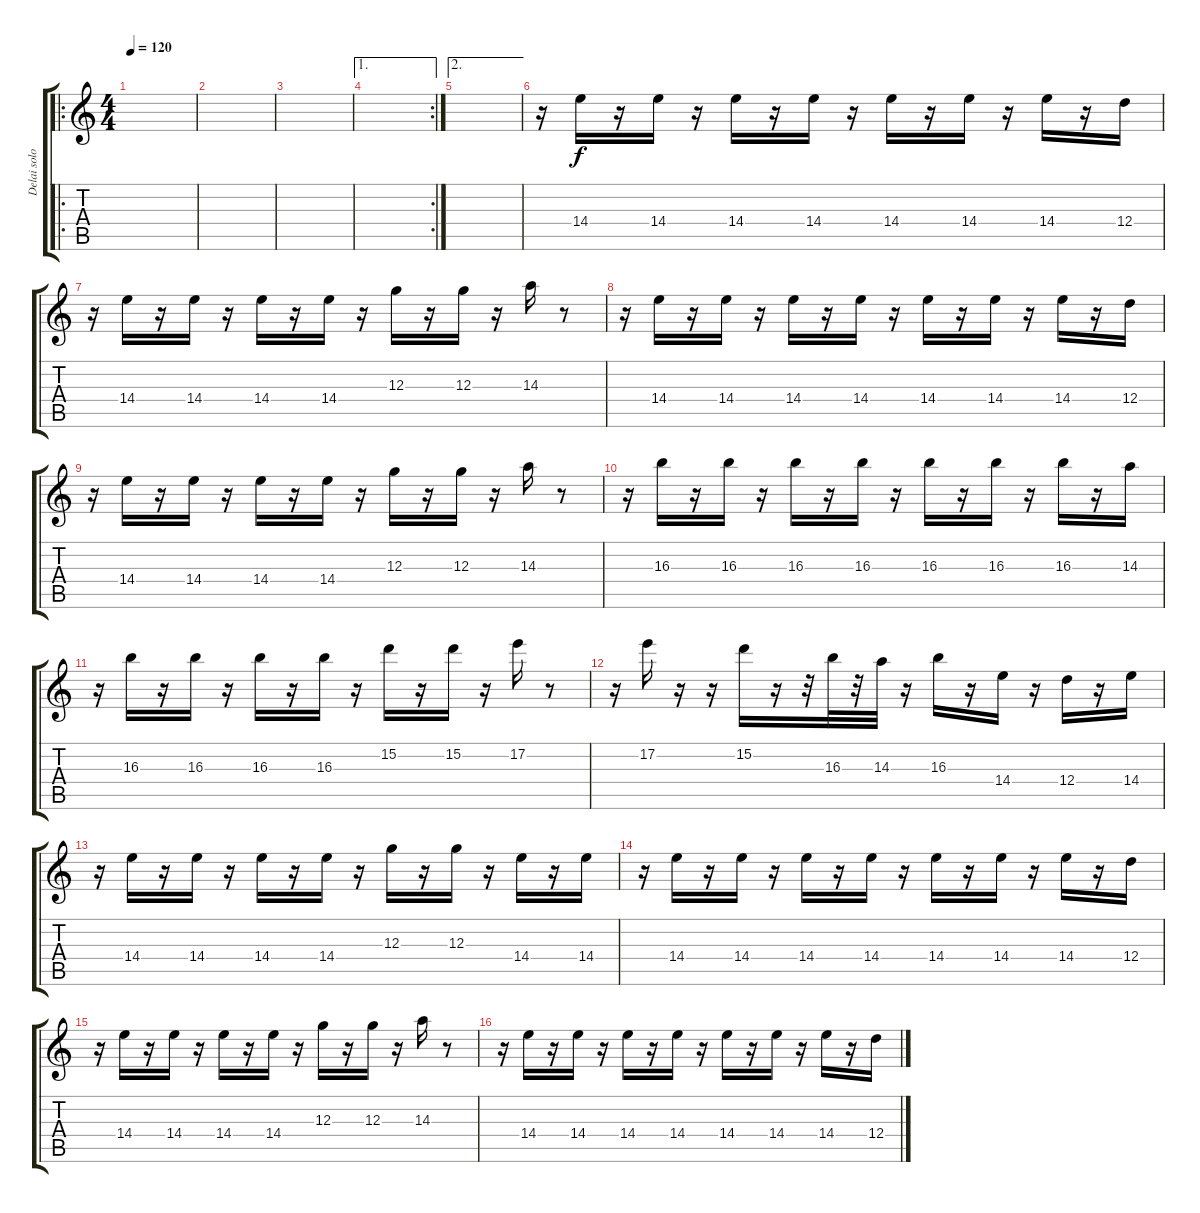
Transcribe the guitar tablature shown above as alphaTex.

\track ("Delai solo" "Delai solo") {instrument overdrivenguitar}
\staff {score tabs}
\tuning (E4 B3 G3 D3 A2 E2) {hide}
\ro
\ts (4 4)
\tempo 120
\clef g2
\ks c
|
|
|
\ae 1
\rc 2
|
\ae 2
|
r.16 14.4.16 r.16 14.4.16 r.16 14.4.16 r.16 14.4.16 r.16 14.4.16 r.16 14.4.16 r.16 14.4.16 r.16 12.4.16 |
r.16 14.4.16 r.16 14.4.16 r.16 14.4.16 r.16 14.4.16 r.16 12.3.16 r.16 12.3.16 r.16 14.3.16 r.8 |
r.16 14.4.16 r.16 14.4.16 r.16 14.4.16 r.16 14.4.16 r.16 14.4.16 r.16 14.4.16 r.16 14.4.16 r.16 12.4.16 |
r.16 14.4.16 r.16 14.4.16 r.16 14.4.16 r.16 14.4.16 r.16 12.3.16 r.16 12.3.16 r.16 14.3.16 r.8 |
r.16 16.3.16 r.16 16.3.16 r.16 16.3.16 r.16 16.3.16 r.16 16.3.16 r.16 16.3.16 r.16 16.3.16 r.16 14.3.16 |
r.16 16.3.16 r.16 16.3.16 r.16 16.3.16 r.16 16.3.16 r.16 15.2.16 r.16 15.2.16 r.16 17.2.16 r.8 |
r.16 17.2.16 r.16 r.16 15.2.16 r.16 r.32 16.3.32 r.32 14.3.32 r.16 16.3.16 r.16 14.4.16 r.16 12.4.16 r.16 14.4.16 |
r.16 14.4.16 r.16 14.4.16 r.16 14.4.16 r.16 14.4.16 r.16 12.3.16 r.16 12.3.16 r.16 14.4.16 r.16 14.4.16 |
r.16 14.4.16 r.16 14.4.16 r.16 14.4.16 r.16 14.4.16 r.16 14.4.16 r.16 14.4.16 r.16 14.4.16 r.16 12.4.16 |
r.16 14.4.16 r.16 14.4.16 r.16 14.4.16 r.16 14.4.16 r.16 12.3.16 r.16 12.3.16 r.16 14.3.16 r.8 |
r.16 14.4.16 r.16 14.4.16 r.16 14.4.16 r.16 14.4.16 r.16 14.4.16 r.16 14.4.16 r.16 14.4.16 r.16 12.4.16
